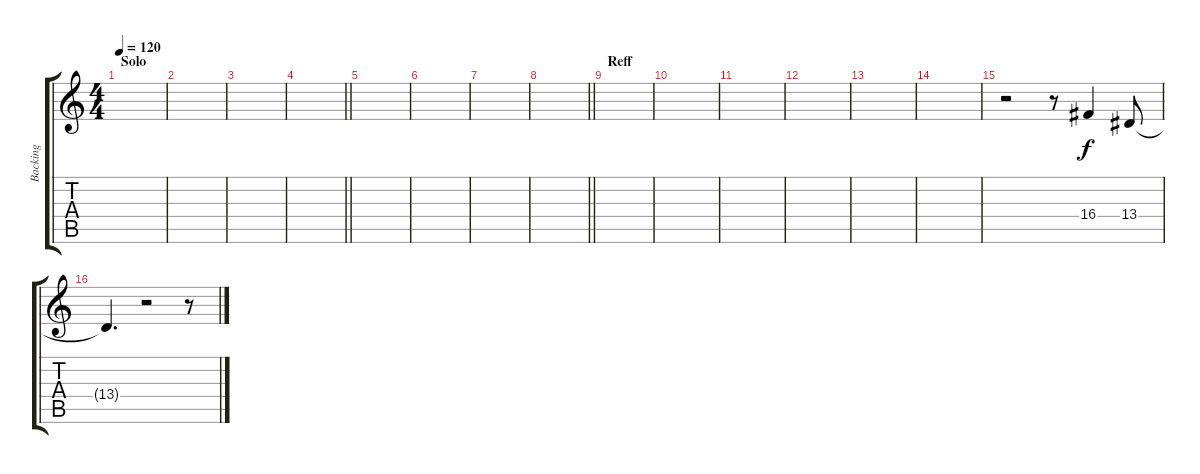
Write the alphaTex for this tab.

\track ("Backing" "Backing") {instrument choiraahs}
\staff {score tabs}
\tuning (E4 B3 G3 D3 A2 E2) {hide}
\ts (4 4)
\section ("" "Solo")
\tempo 120
\clef g2
\ks c
|
|
|
\barLineRight lightlight
|
|
|
|
\barLineRight lightlight
|
\section ("" "Reff")
|
|
|
|
|
|
r.2 r.8 16.4.4 13.4.8 |
13.4{t}.4{d} r.2 r.8
